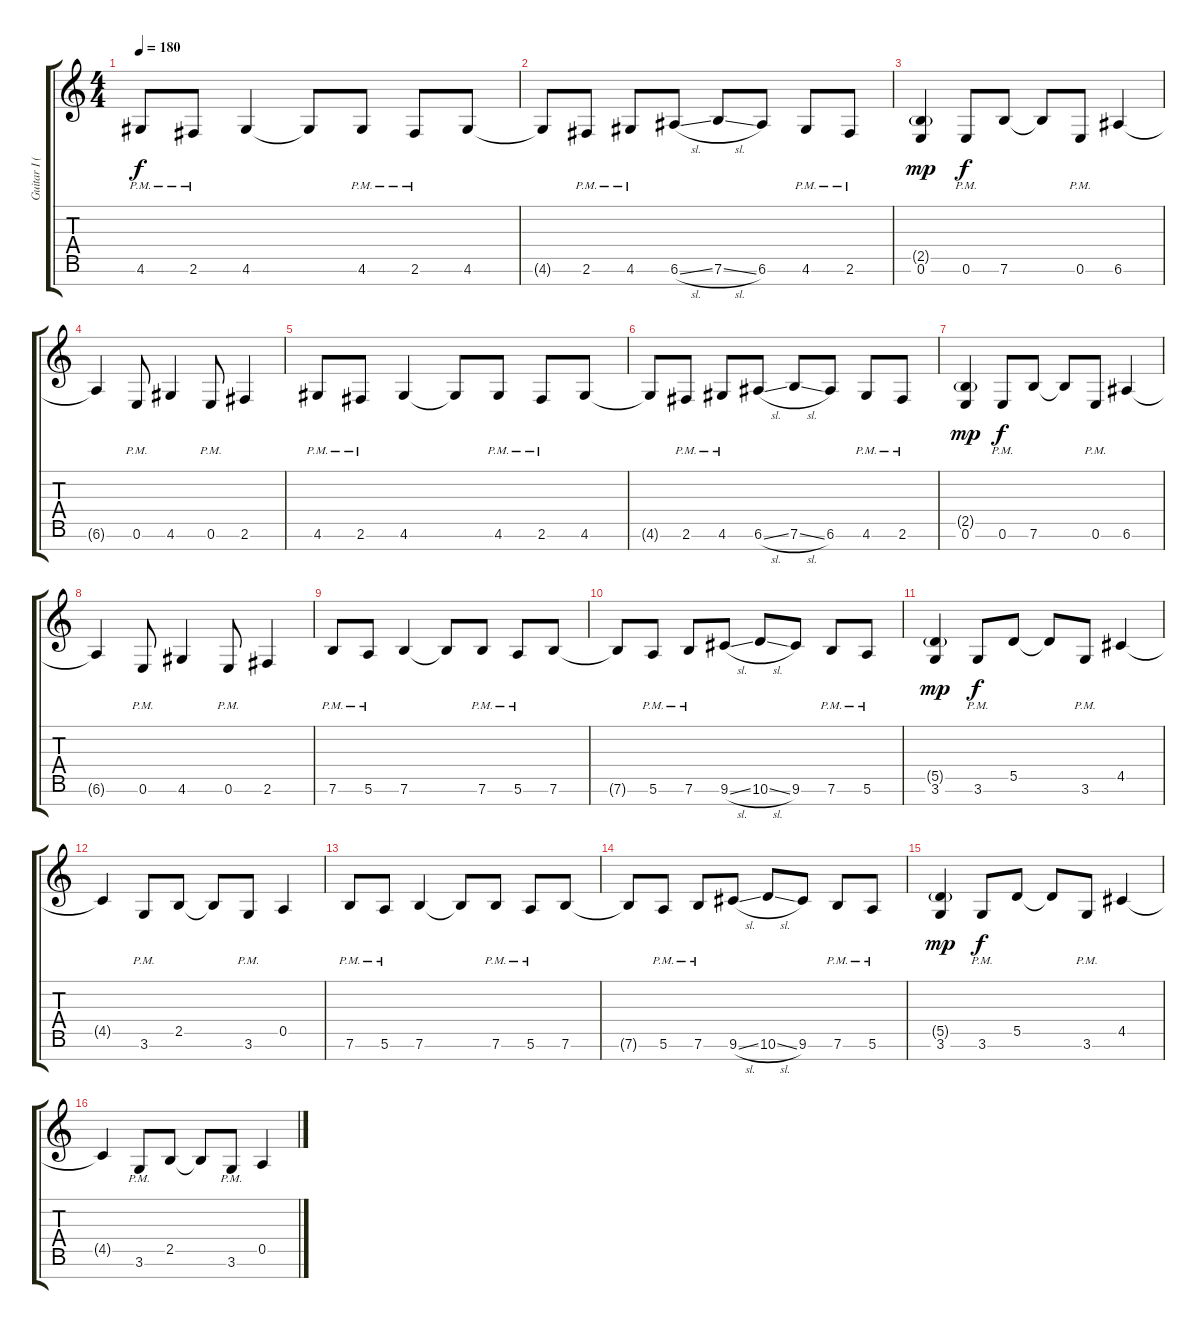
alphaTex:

\track ("Guitar I (Rhythm)" "Guitar I (") {instrument distortionguitar}
\staff {score tabs}
\tuning (E4 B3 G3 D3 A2 E2 B1) {hide}
\ts (4 4)
\tempo 180
\clef g2
\ks c
4.6{pm}.8{dy f} 2.6{pm}.8 4.6.4 4.6{t}.8 4.6{pm}.8 2.6{pm}.8 4.6.8 |
4.6{t}.8 2.6{pm}.8 4.6{pm}.8 6.6{sl}.8 7.6{sl}.8 6.6.8 4.6{pm}.8 2.6{pm}.8 |
(2.5{g} 0.6).4{dy mp} 0.6{pm}.8{dy f} 7.6.8 7.6{t}.8 0.6{pm}.8 6.6.4 |
6.6{t}.4 0.6{pm}.8 4.6.4 0.6{pm}.8 2.6.4 |
4.6{pm}.8 2.6{pm}.8 4.6.4 4.6{t}.8 4.6{pm}.8 2.6{pm}.8 4.6.8 |
4.6{t}.8 2.6{pm}.8 4.6{pm}.8 6.6{sl}.8 7.6{sl}.8 6.6.8 4.6{pm}.8 2.6{pm}.8 |
(2.5{g} 0.6).4{dy mp} 0.6{pm}.8{dy f} 7.6.8 7.6{t}.8 0.6{pm}.8 6.6.4 |
6.6{t}.4 0.6{pm}.8 4.6.4 0.6{pm}.8 2.6.4 |
7.6{pm}.8 5.6{pm}.8 7.6.4 7.6{t}.8 7.6{pm}.8 5.6{pm}.8 7.6.8 |
7.6{t}.8 5.6{pm}.8 7.6{pm}.8 9.6{sl}.8 10.6{sl}.8 9.6.8 7.6{pm}.8 5.6{pm}.8 |
(5.5{g} 3.6).4{dy mp} 3.6{pm}.8{dy f} 5.5.8 5.5{t}.8 3.6{pm}.8 4.5.4 |
4.5{t}.4 3.6{pm}.8 2.5.8 2.5{t}.8 3.6{pm}.8 0.5.4 |
7.6{pm}.8 5.6{pm}.8 7.6.4 7.6{t}.8 7.6{pm}.8 5.6{pm}.8 7.6.8 |
7.6{t}.8 5.6{pm}.8 7.6{pm}.8 9.6{sl}.8 10.6{sl}.8 9.6.8 7.6{pm}.8 5.6{pm}.8 |
(5.5{g} 3.6).4{dy mp} 3.6{pm}.8{dy f} 5.5.8 5.5{t}.8 3.6{pm}.8 4.5.4 |
4.5{t}.4 3.6{pm}.8 2.5.8 2.5{t}.8 3.6{pm}.8 0.5.4
